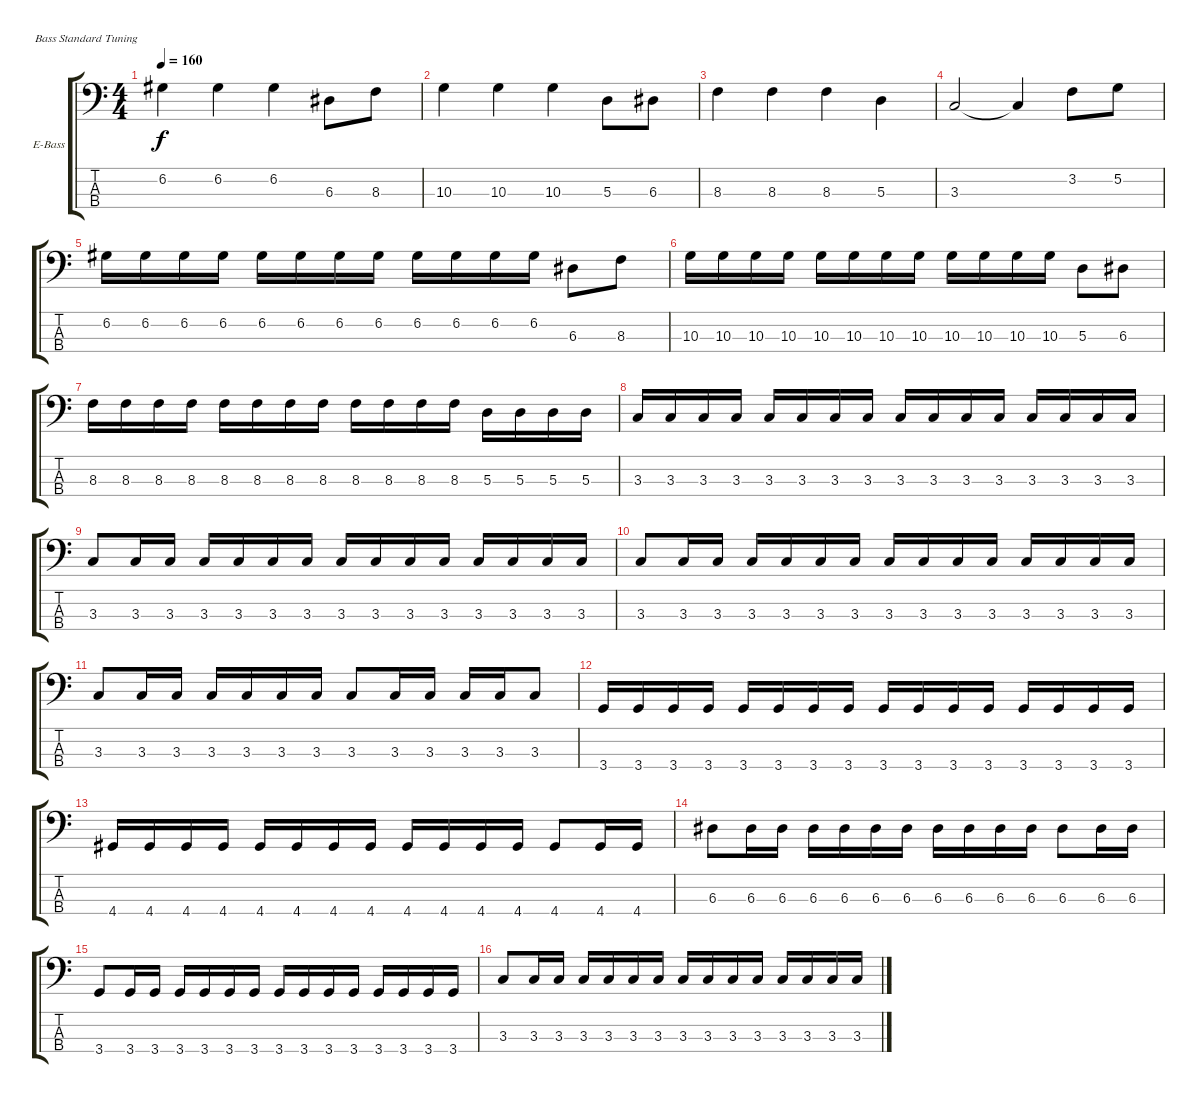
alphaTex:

\defaultSystemsLayout 4
\bracketExtendMode groupsimilarinstruments
\firstSystemTrackNameOrientation horizontal
\otherSystemsTrackNameOrientation horizontal
\track ("Electric Bass" "E-Bass") {instrument electricbassfinger}
\staff {score tabs}
\tuning (G2 D2 A1 E1)
\ts (4 4)
\tempo 160
\clef f4
\ks c
6.2.4{dy f} 6.2.4 6.2.4 6.3.8 8.3.8 |
10.3.4 10.3.4 10.3.4 5.3.8 6.3.8 |
8.3.4 8.3.4 8.3.4 5.3.4 |
3.3.2 3.3{t}.4 3.2.8 5.2.8 |
6.2.16 6.2.16 6.2.16 6.2.16 6.2.16 6.2.16 6.2.16 6.2.16 6.2.16 6.2.16 6.2.16 6.2.16 6.3.8 8.3.8 |
10.3.16 10.3.16 10.3.16 10.3.16 10.3.16 10.3.16 10.3.16 10.3.16 10.3.16 10.3.16 10.3.16 10.3.16 5.3.8 6.3.8 |
8.3.16 8.3.16 8.3.16 8.3.16 8.3.16 8.3.16 8.3.16 8.3.16 8.3.16 8.3.16 8.3.16 8.3.16 5.3.16 5.3.16 5.3.16 5.3.16 |
3.3.16 3.3.16 3.3.16 3.3.16 3.3.16 3.3.16 3.3.16 3.3.16 3.3.16 3.3.16 3.3.16 3.3.16 3.3.16 3.3.16 3.3.16 3.3.16 |
3.3.8 3.3.16 3.3.16 3.3.16 3.3.16 3.3.16 3.3.16 3.3.16 3.3.16 3.3.16 3.3.16 3.3.16 3.3.16 3.3.16 3.3.16 |
3.3.8 3.3.16 3.3.16 3.3.16 3.3.16 3.3.16 3.3.16 3.3.16 3.3.16 3.3.16 3.3.16 3.3.16 3.3.16 3.3.16 3.3.16 |
3.3.8 3.3.16 3.3.16 3.3.16 3.3.16 3.3.16 3.3.16 3.3.8 3.3.16 3.3.16 3.3.16 3.3.16 3.3.8 |
3.4.16 3.4.16 3.4.16 3.4.16 3.4.16 3.4.16 3.4.16 3.4.16 3.4.16 3.4.16 3.4.16 3.4.16 3.4.16 3.4.16 3.4.16 3.4.16 |
4.4.16 4.4.16 4.4.16 4.4.16 4.4.16 4.4.16 4.4.16 4.4.16 4.4.16 4.4.16 4.4.16 4.4.16 4.4.8 4.4.16 4.4.16 |
6.3.8 6.3.16 6.3.16 6.3.16 6.3.16 6.3.16 6.3.16 6.3.16 6.3.16 6.3.16 6.3.16 6.3.8 6.3.16 6.3.16 |
3.4.8 3.4.16 3.4.16 3.4.16 3.4.16 3.4.16 3.4.16 3.4.16 3.4.16 3.4.16 3.4.16 3.4.16 3.4.16 3.4.16 3.4.16 |
3.3.8 3.3.16 3.3.16 3.3.16 3.3.16 3.3.16 3.3.16 3.3.16 3.3.16 3.3.16 3.3.16 3.3.16 3.3.16 3.3.16 3.3.16
